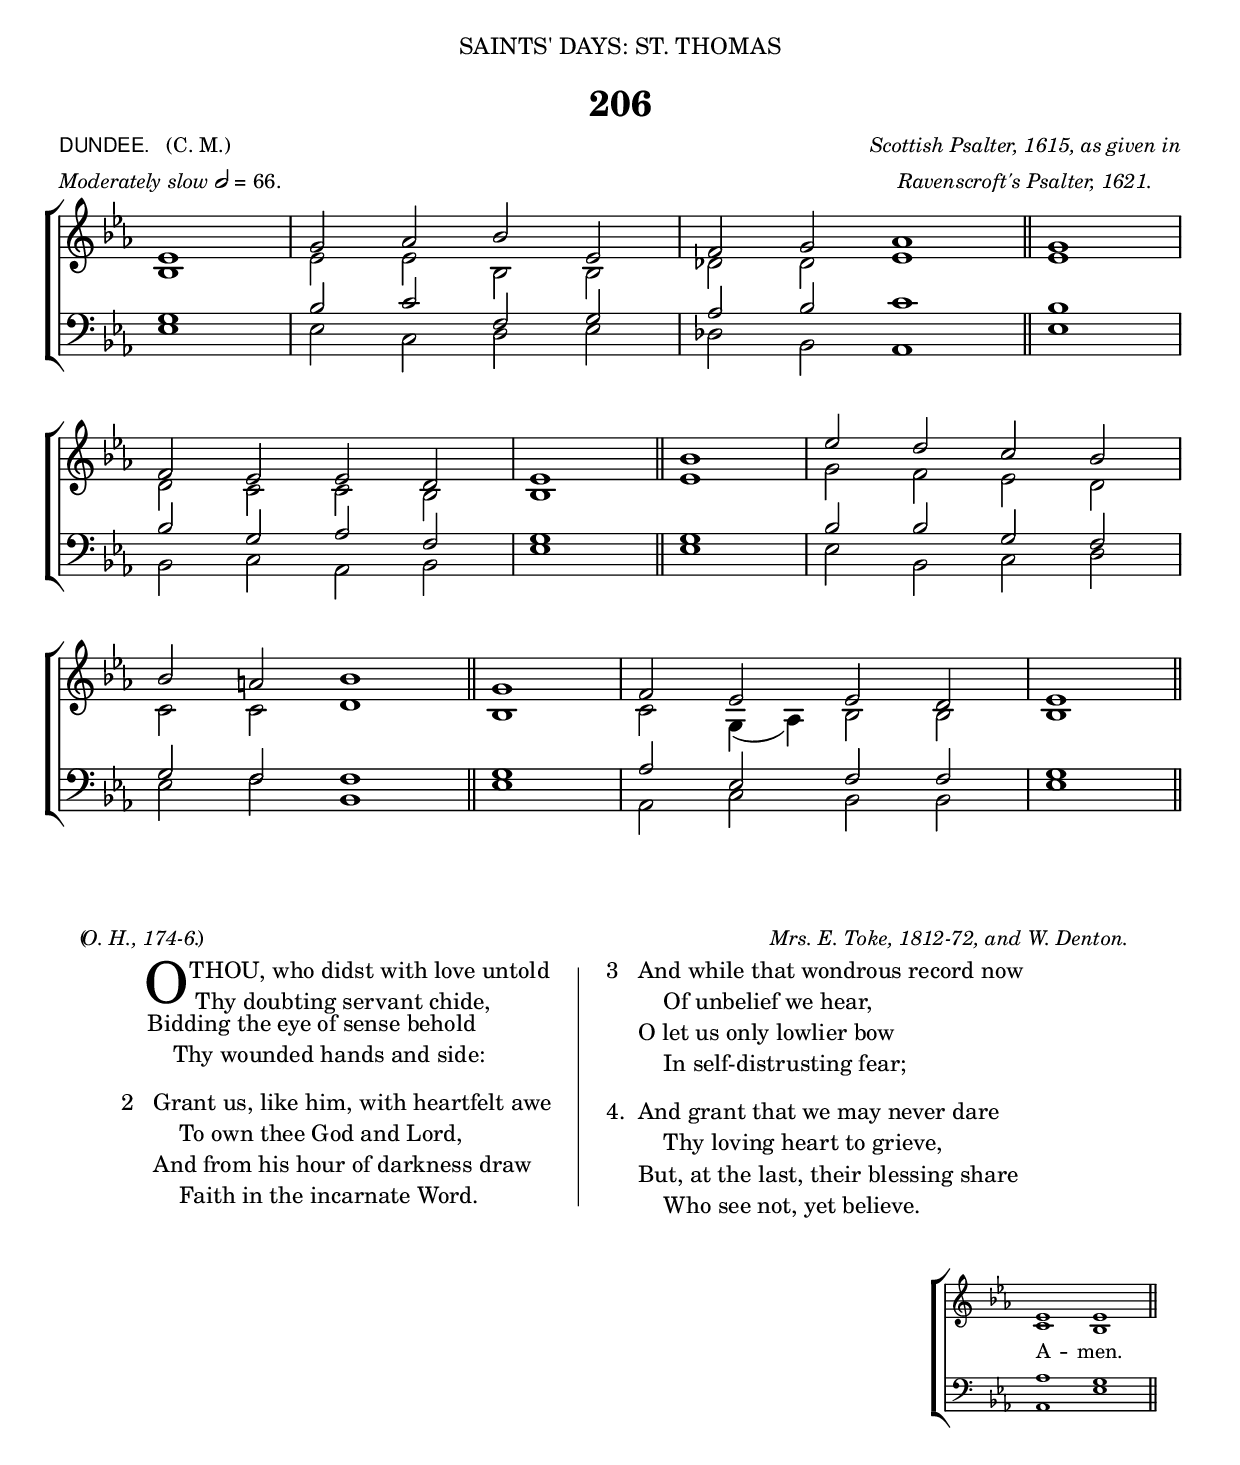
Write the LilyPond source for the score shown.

%%%% 324.png
%%%% Hymn 206. Dundee. O thous, who didst with love untold.
%%%% Rev 1.

\version "2.10"

\header {
  dedication = \markup {  \center-align { "SAINTS' DAYS: ST. THOMAS"
	\hspace #0.1 }}	
	
  title = "206"   
  
  meter = \markup {  \small { \column {  \line { \sans {"DUNDEE."} \hspace #1 \roman {"(C. M.)"}}
                                        \line { \italic {Moderately slow}\general-align #Y #DOWN \note #"2" #0.5 = 66.}}}}   
  
  arranger =  \markup {  \small \center-align {
		            \line{ \italic "Scottish Psalter, 1615, as given in"  }
			    \line { \italic  "Ravenscroft's Psalter, 1621."}}}
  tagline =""
}


%%%%%%%%%%%%%%%%%%%%%%%%%%%%%%%%%%%%% Macros

halfmeasure =  \set Score.measurePosition = #(ly:make-moment 2 2)

%%%%%%%%%%%%%%%%%%%%%%%%%% End of Macro definitions	   
	      
%%% SATB voices

soprano = \relative c' {
  \partial 1 ees1 | g2 aes2 bes2 ees,2 | f2 g2 aes1 \bar "||" \halfmeasure g1 \bar "|" \break
  f2 ees2 ees2 d2 | ees1 \bar "||" bes'1 | ees2 d2 c2 bes2 | \break
  bes2 a2 bes1 \bar "||" \halfmeasure g1 | f2 ees2 ees2 d2 | ees1 \bar "||" 
}

alto = \relative c' {
  bes1 | ees2 ees2 bes2 bes2 | des2 des2 ees1 \bar "||" ees1 | 
  d2 c2 c2 bes2 | bes1 \bar "||" ees1 | g2 f2 ees2 d2 | 
  c2 c2 d1 \bar "||"  bes1 | c2 g4 ( aes4 ) bes2 bes2 | bes1 \bar "||" 
}

tenor = \relative c { \clef bass
  g'1 | bes2 c2 f,2 g2 | aes2 bes2 c1 \bar "||" bes1 | 
  bes2 g2 aes2 f2 | g1 \bar "||" g1 | bes2 bes2 g2 f2 | 
  g2 f2 f1 \bar "||" g1 | aes2 ees2 f2 f2 | g1 \bar "||" 
}

bass = \relative c { \clef bass
  ees1 | ees2 c2 d2 ees2 | des2 bes2 aes1 \bar "||" ees'1 | 
  bes2 c2 aes2 bes2 | ees1 \bar "||" ees1 | ees2 bes2 c2 d2 | 
  ees2 f2 bes,1 \bar "||" ees1 | aes,2 c2 bes2 bes2 | ees1 \bar "||" 
} 
  
global = {
  \time 4/2 
  \key ees \major 
  \set Staff.midiInstrument = "church organ"
}


#(ly:set-option 'point-and-click #f)

\paper {
  #(set-paper-size "a4")
%  annotate-spacing = ##t
  print-page-number = ##f
  ragged-last-bottom = ##t
  ragged-bottom = ##t
}

\book{

\score{
\new ChoirStaff	
 <<

	\context Staff = upper << 
	\context Voice = sopranos { \voiceOne \global \soprano }
	\context Voice = altos    {\voiceTwo \global \alto }
	                      >>
        
	\context Staff = lower <<
	\context Voice = tenors { \voiceOne \global \tenor }
	\context Voice = basses { \voiceTwo \global \bass }
			        >> 
			      

 >>
\layout {
		indent=0
%		\context { \Score timing = ##f }
		\context { \Score \remove "Bar_number_engraver" }
		\context { \Staff \remove "Time_signature_engraver" }
		\context { \Score \remove "Mark_engraver"  }
                \context { \Staff \consists "Mark_engraver"  }
	}
	
\midi { 
   \context {
       \Score 
       tempoWholesPerMinute = #(ly:make-moment 66 2)
            }
       }
	
} %%score bracket


\markup { "                 "  }  %%% force some blank space between score and lyrics
\markup { "                 "  }  %%% force some blank space between score and lyrics


%%% Lyric attributions and titles


\markup { \small { \hspace #2 "(" \hspace #-1 \italic "O. H., 174-6." \hspace #-1 ")" \hspace #54 \italic "Mrs. E. Toke, 1812-72, and W. Denton." }}

\markup { "                 "  }  %%% force some blank space between score and lyrics

%%% Lyrics


%%% Main lyric block
%%% To fit on one page, lyrics are in 3 columns: column 1 (verses ), column 2 (a dividing line), column 3 (verses);

\markup { \hspace #6  %%add space as necc. to center the entire block of lyrics
          \column { %%% super column for entire block of lyrics
	    \line { %% a master line of 3 columns, two for lyrics and one column of a separator line
		\column { %% column 1
	                 \column { %%verse 1 is a column of 2 lines  
	                  \line { \hspace #2.2 \column { \lower #2.4 \fontsize #8 "O" }   %%Drop Cap goes here
				  \hspace #-1.2    %% adjust this if other letters are too far from Drop Cap
				  \column  { \raise #0.0 " THOU, who didst with love untold"
			                                "  Thy doubting servant chide," } }          
	                  \line {  \hspace #2.5  %%adjust hspace until this line left edge is flush with Drop Cap
				   \lower  #1.56  %%adjust this until the line spacing looks right
				   \column {   
					   "Bidding the eye of sense behold"
					   "    Thy wounded hands and side:"
					   "         " %%% adds blank spacing between verses
			  		}}
		      }
		      	   \line { "2  "
			   \column {	     
				   "Grant us, like him, with heartfelt awe"
				   "    To own thee God and Lord,"
				   "And from his hour of darkness draw"
				   "    Faith in the incarnate Word."
				   "           " %%% adds vertical spacing between verses
					}}
		}  %% finish Page column 1
		
	\hspace #2 %%adds horizontal space columns 1 and 2   
			   
	\column { \filled-box #'(0.0 . 0.1) #'( -22 . 1) #0 }   %%% Column 2. This is the line dviding the columns 1 and 3. 
			   	   
	\hspace #2 %%adds horizontal space between columns 2 and 3	
	
	\column { %%start page column 3		
			   \line { "3  "
			   \column {	     
				   "And while that wondrous record now"
				   "    Of unbelief we hear,"
				   "O let us only lowlier bow"
				   "    In self-distrusting fear;"
				   "           " %%% adds vertical spacing between verses
			}}
			\line { "4. "
				\column {	     
				   "And grant that we may never dare"
				   "    Thy loving heart to grieve,"
				   "But, at the last, their blessing share"
				   "    Who see not, yet believe."
				   "           " %%% adds vertical spacing between verses
     			}}
	    } %%% end column 3
     } %%% end master-line
   } %%% super column bracket
} %%% lyrics markup bracket
  

%%% Amen score block
\score{
  \new ChoirStaff
   <<
        \context Staff = upper \with { fontSize = #-3  \override StaffSymbol #'staff-space = #(magstep -2) }  
	                      << 
	\context Voice = "sopranos" { \relative c' { \clef treble \global \voiceOne ees1 ees1 \bar "||" }}
	\context Voice = "altos"    { \relative c' {  \clef treble \global \voiceTwo c1 bes1 \bar "||" }}
	                      >>
			      
	\context Lyrics \lyricsto "altos" { \override LyricText #'font-size = #-1 A -- men. }
	
	\context Staff = lower \with { fontSize = #-3  \override StaffSymbol #'staff-space = #(magstep -2) }  
	                       <<
	\context Voice = "tenors" { \relative c { \clef bass \global \voiceThree aes'1 g1 \bar "||" }}
	\context Voice = "basses" { \relative c { \clef bass \global \voiceFour  aes ees'1 \bar "||" }}
			        >> 
  >>			      
\header { breakbefore = ##f piece = " " opus = " " }
\layout { 
	\context { \Score timing = ##f }
	ragged-right = ##t
	indent = 15\cm
	\context { \Staff \remove Time_signature_engraver }

       }

\midi { \context { \Score tempoWholesPerMinute = #(ly:make-moment 66 2) }}  %%Amen midi       
       
}  

} %%% book bracket
